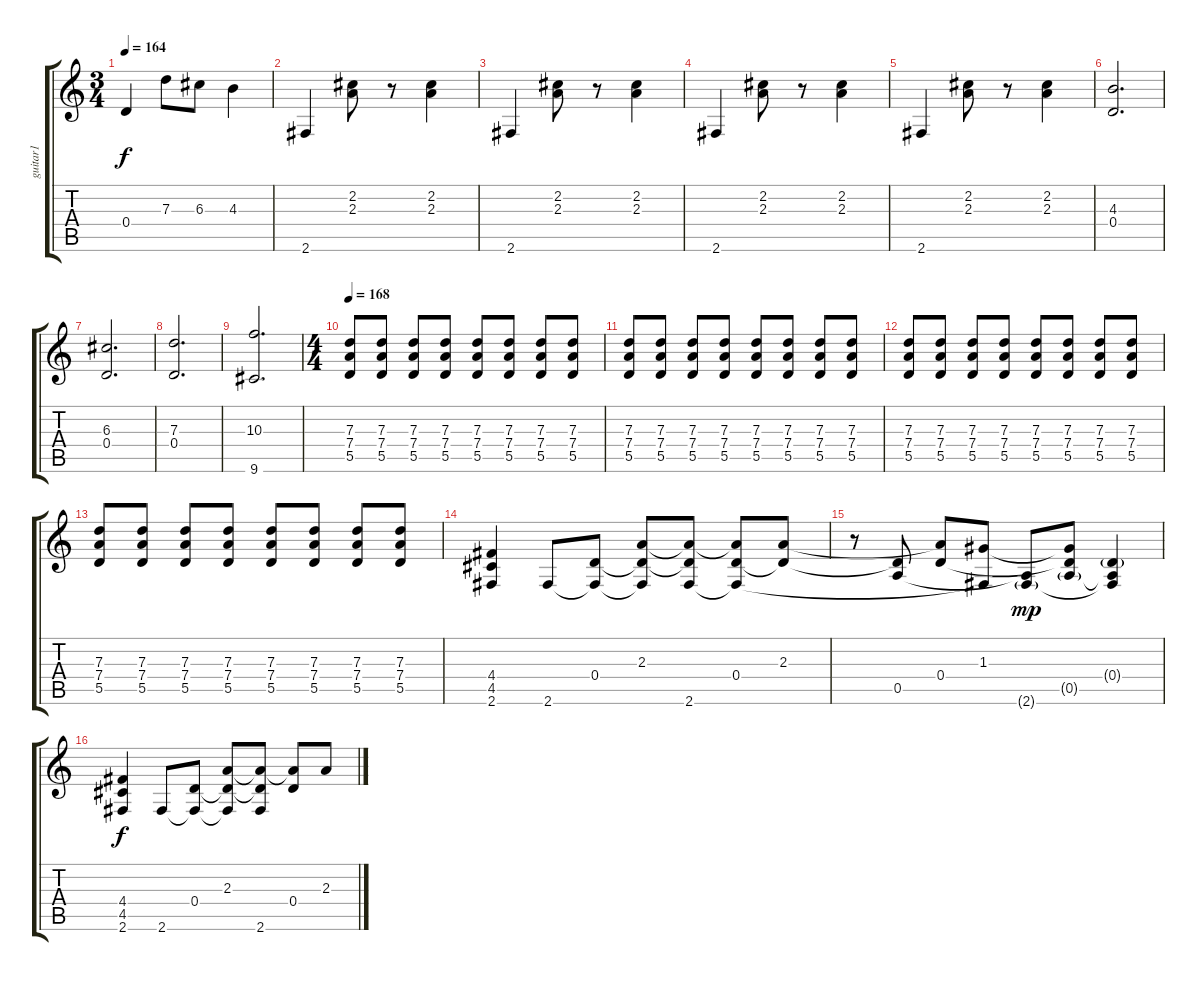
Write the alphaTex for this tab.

\track ("guitar1" "guitar1") {instrument electricguitarclean}
\staff {score tabs}
\tuning (E4 B3 G3 D3 A2 E2) {hide}
\ts (3 4)
\tempo 164
\clef g2
\ks c
0.4.4{dy f} 7.3.8 6.3.8 4.3.4 |
2.6.4 (2.2 2.3).8 r.8 (2.2 2.3).4 |
2.6.4 (2.2 2.3).8 r.8 (2.2 2.3).4 |
2.6.4 (2.2 2.3).8 r.8 (2.2 2.3).4 |
2.6.4 (2.2 2.3).8 r.8 (2.2 2.3).4 |
(4.3 0.4).2{d} |
(6.3 0.4).2{d} |
(7.3 0.4).2{d} |
(10.3 9.6).2{d} |
\ts (4 4)
\tempo 168
(7.3 7.4 5.5).8{instrument overdrivenguitar} (7.3 7.4 5.5).8 (7.3 7.4 5.5).8 (7.3 7.4 5.5).8 (7.3 7.4 5.5).8 (7.3 7.4 5.5).8 (7.3 7.4 5.5).8 (7.3 7.4 5.5).8 |
(7.3 7.4 5.5).8 (7.3 7.4 5.5).8 (7.3 7.4 5.5).8 (7.3 7.4 5.5).8 (7.3 7.4 5.5).8 (7.3 7.4 5.5).8 (7.3 7.4 5.5).8 (7.3 7.4 5.5).8 |
(7.3 7.4 5.5).8 (7.3 7.4 5.5).8 (7.3 7.4 5.5).8 (7.3 7.4 5.5).8 (7.3 7.4 5.5).8 (7.3 7.4 5.5).8 (7.3 7.4 5.5).8 (7.3 7.4 5.5).8 |
(7.3 7.4 5.5).8 (7.3 7.4 5.5).8 (7.3 7.4 5.5).8 (7.3 7.4 5.5).8 (7.3 7.4 5.5).8 (7.3 7.4 5.5).8 (7.3 7.4 5.5).8 (7.3 7.4 5.5).8 |
(4.4 4.5 2.6).4 2.6.8{instrument electricguitarclean} (0.4 2.6{t}).8 (2.3 0.4{t} 2.6{t}).8 (2.3{t} 0.4{t} 2.6).8 (2.3{t} 0.4 2.6{t}).8 (2.3 0.4{t}).8 |
r.8 (0.4{t} 0.5).8 (2.3{t} 0.4).8 (1.3 2.6{t}).8 (0.5{t} 2.6{g}).8{dy mp} (1.3{t} 0.4{t} 0.5{g}).8 (0.4{g} 0.5{t} 2.6{t}).4 |
(4.4 4.5 2.6).4{dy f instrument distortionguitar} 2.6.8{instrument electricguitarclean} (0.4 2.6{t}).8 (2.3 0.4{t} 2.6{t}).8 (2.3{t} 0.4{t} 2.6).8 (2.3{t} 0.4).8 2.3.8
